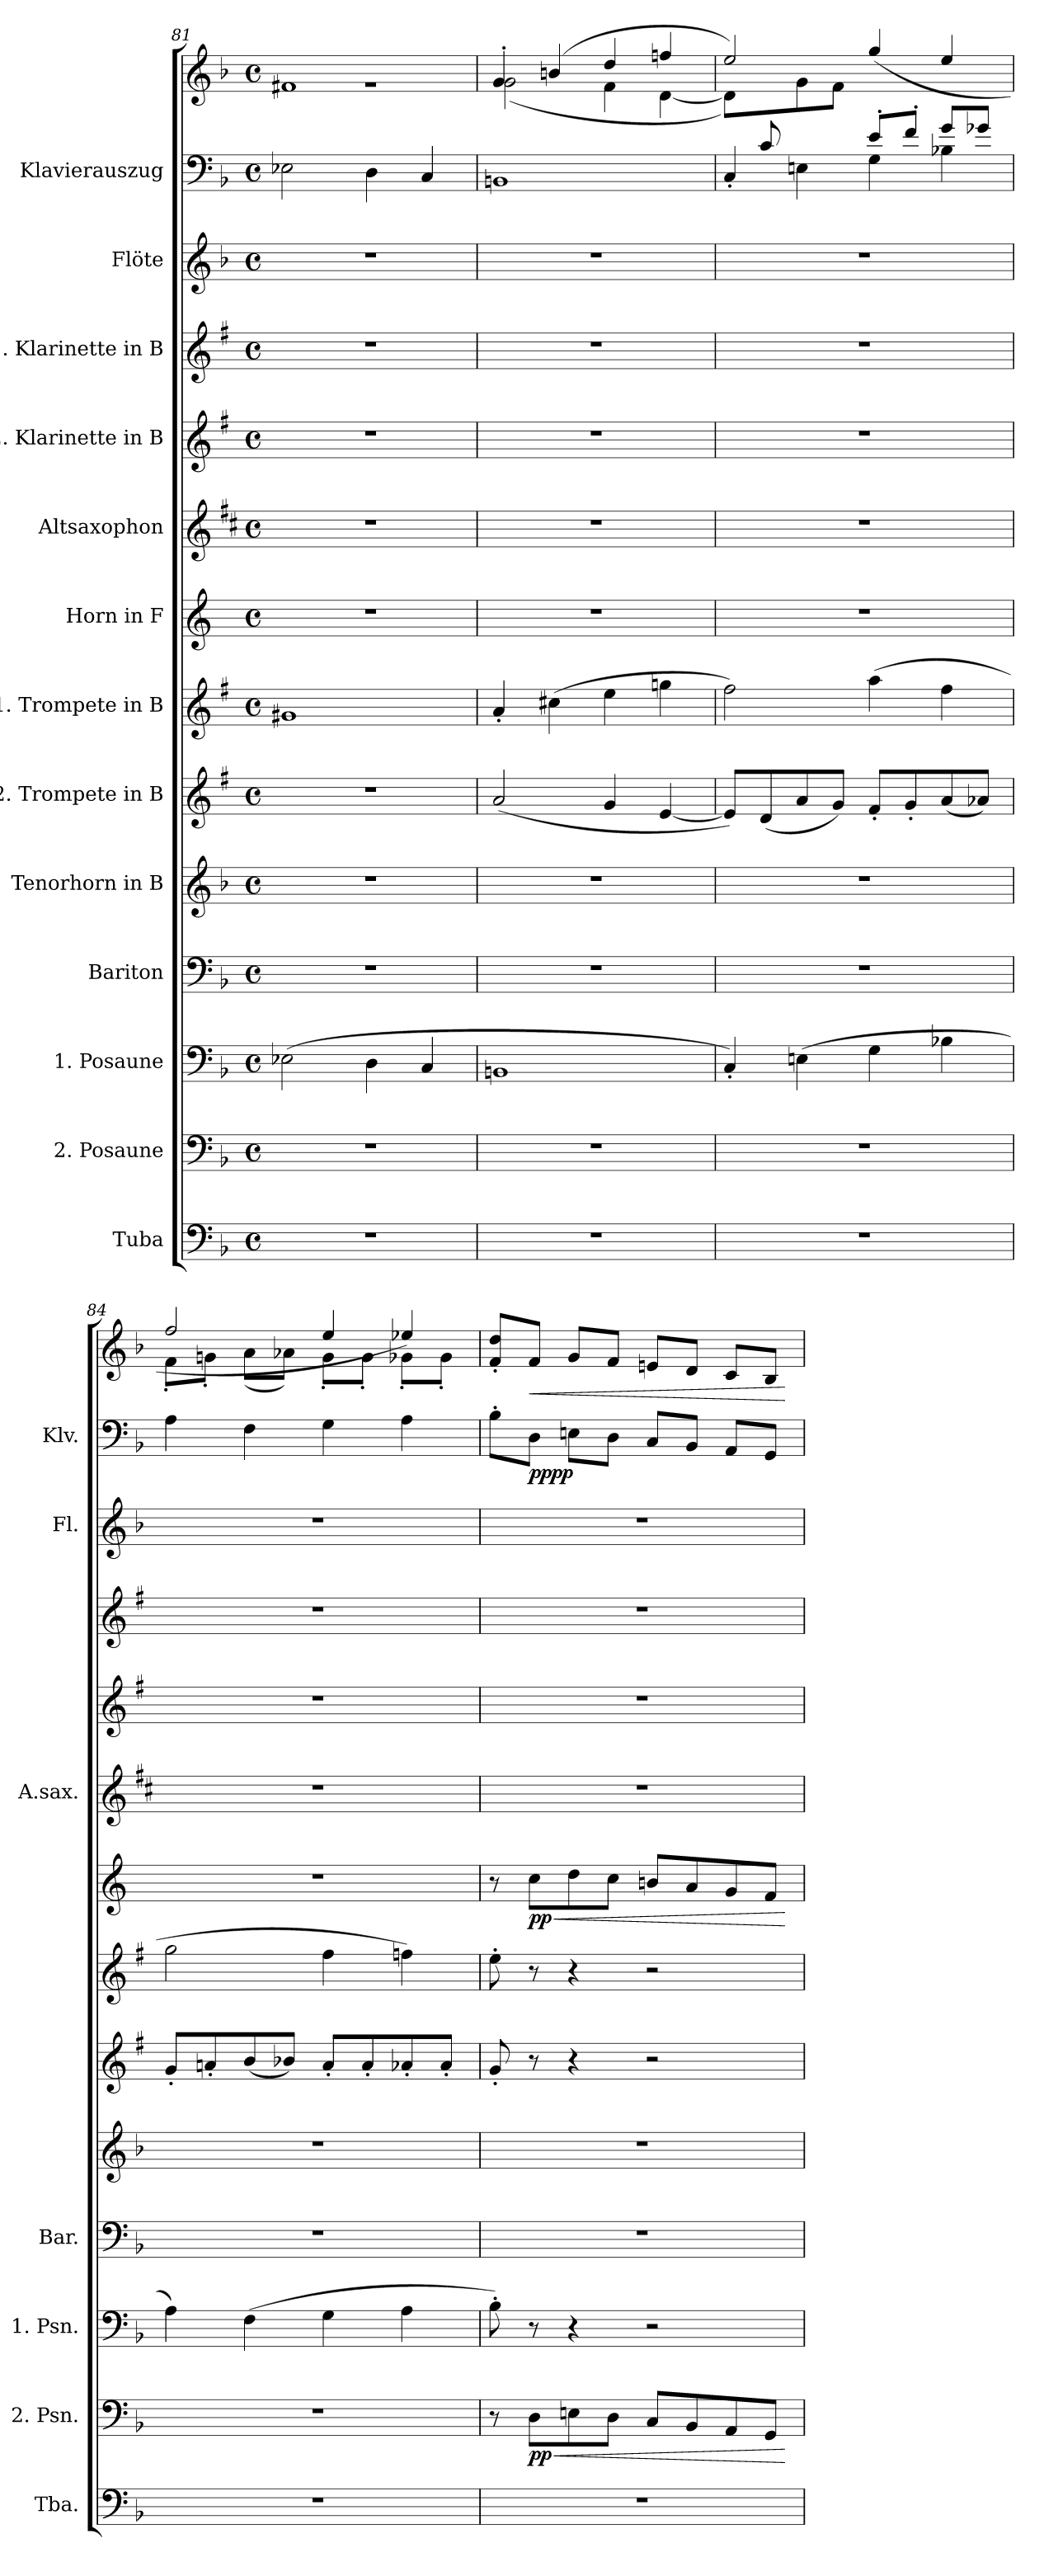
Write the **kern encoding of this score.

**kern	**kern	**dynam	**kern	**kern	**kern	**kern	**kern	**kern	**dynam	**kern	**kern	**kern	**kern	**kern	**kern	**dynam
*part13	*part12	*part12	*part11	*part10	*part9	*part8	*part7	*part6	*part6	*part5	*part4	*part3	*part2	*part1	*part1	*part1
*staff14	*staff13	*staff13	*staff12	*staff11	*staff10	*staff9	*staff8	*staff7	*staff7	*staff6	*staff5	*staff4	*staff3	*staff2	*staff1	*staff1/2
*I"Tuba	*I"2. Posaune	*	*I"1. Posaune	*I"Bariton	*I"Tenorhorn in B	*I"2. Trompete in B	*I"1. Trompete in B	*I"Horn in F	*	*I"Altsaxophon	*I"2. Klarinette in B	*I"1. Klarinette in B	*I"Flöte	*I"Klavierauszug	*	*
*I'Tba.	*I'2. Psn.	*	*I'1. Psn.	*I'Bar.	*	*	*	*	*	*I'A.sax.	*	*	*I'Fl.	*I'Klv.	*	*
*clefF4	*clefF4	*	*clefF4	*clefF4	*clefG2	*clefG2	*clefG2	*clefG2	*	*clefG2	*clefG2	*clefG2	*clefG2	*clefF4	*clefG2	*
*	*	*	*	*	*ITrd8c14	*ITrd1c2	*ITrd1c2	*ITrd4c7	*	*ITrd5c9	*ITrd1c2	*ITrd1c2	*	*	*	*
*k[b-]	*k[b-]	*	*k[b-]	*k[b-]	*k[b-]	*k[b-]	*k[b-]	*k[b-]	*	*k[b-]	*k[b-]	*k[b-]	*k[b-]	*k[b-]	*k[b-]	*
*M4/4	*M4/4	*	*M4/4	*M4/4	*M4/4	*M4/4	*M4/4	*M4/4	*	*M4/4	*M4/4	*M4/4	*M4/4	*M4/4	*M4/4	*
*met(c)	*met(c)	*	*met(c)	*met(c)	*met(c)	*met(c)	*met(c)	*met(c)	*	*met(c)	*met(c)	*met(c)	*met(c)	*met(c)	*met(c)	*
=81	=81	=81	=81	=81	=81	=81	=81	=81	=81	=81	=81	=81	=81	=81	=81	=81
*	*	*	*	*	*	*	*	*	*	*	*	*	*	*	*^	*
1r	1r	.	(>2E-X\	1r	1r	1r	1f#X	1r	.	1r	1r	1r	1r	2E-X\	1f#X	1rg	.
.	.	.	4D\	.	.	.	.	.	.	.	.	.	.	4D\	.	.	.
.	.	.	4C/	.	.	.	.	.	.	.	.	.	.	4C/	.	.	.
=82	=82	=82	=82	=82	=82	=82	=82	=82	=82	=82	=82	=82	=82	=82	=82	=82	=82
1r	1r	.	1BBn	1r	1r	(<2g/	4g'/	1r	.	1r	1r	1r	1r	1BBn	4g'/	(<2g\	.
.	.	.	.	.	.	.	(>4bn\	.	.	.	.	.	.	.	(>4bn/	.	.
.	.	.	.	.	.	4f/	4dd\	.	.	.	.	.	.	.	4dd/	4f\	.
.	.	.	.	.	.	[4d/	4ffn\	.	.	.	.	.	.	.	4ffn/	[4d\	.
=83	=83	=83	=83	=83	=83	=83	=83	=83	=83	=83	=83	=83	=83	=83	=83	=83	=83
*	*	*	*	*	*	*	*	*	*	*	*	*	*	*^	*	*	*
1r	1r	.	4C'/)	1r	1r	8d/L])	2ee\)	1r	.	1r	1r	1r	1r	8ryy	4C'/	2ee/)	8d\L])	.
.	.	.	.	.	.	(<8c/	.	.	.	.	.	.	.	(>8c/	.	.	8ryy	.
.	.	.	(>4En\	.	.	8g/	.	.	.	.	.	.	.	4ryy	4En\	.	8g\	.
.	.	.	.	.	.	8f/J)	.	.	.	.	.	.	.	.	.	.	8f\J)	.
.	.	.	4G\	.	.	8e'/L	(>4gg\	.	.	.	.	.	.	8e'/L	4G\	(>4gg/	2ryy	.
.	.	.	.	.	.	8f'/	.	.	.	.	.	.	.	8f'/J	.	.	.	.
.	.	.	4B-X\	.	.	(<8g/	4ee\	.	.	.	.	.	.	8g/L	4B-X\	4ee/	.	.
.	.	.	.	.	.	8g-X/J)	.	.	.	.	.	.	.	8g-X/J	.	.	.	.
*	*	*	*	*	*	*	*	*	*	*	*	*	*	*v	*v	*	*	*
!!LO:PB:g=z	!!
=84	=84	=84	=84	=84	=84	=84	=84	=84	=84	=84	=84	=84	=84	=84	=84	=84	=84
1r	1r	.	4A\)	1r	1r	8f'/L	2ff\	1r	.	1r	1r	1r	1r	4A\	2ff/	8f'\L	.
.	.	.	.	.	.	8gn'/	.	.	.	.	.	.	.	.	.	8gn'\J	.
.	.	.	(>4F\	.	.	(<8a/	.	.	.	.	.	.	.	4F\	.	(<8a\L	.
.	.	.	.	.	.	8a-X/J)	.	.	.	.	.	.	.	.	.	8a-X\J)	.
.	.	.	4G\	.	.	8g'/L	4ee\	.	.	.	.	.	.	4G\	4ee/	8g'\L	.
.	.	.	.	.	.	8g'/	.	.	.	.	.	.	.	.	.	8g'\J	.
.	.	.	4A\	.	.	8g-X'/	4ee-X\)	.	.	.	.	.	.	4A\	4ee-X/)	8g-X'\L	.
.	.	.	.	.	.	8g-'/J	.	.	.	.	.	.	.	.	.	8g-'\J	.
*	*	*	*	*	*	*	*	*	*	*	*	*	*	*	*v	*v	*
=85	=85	=85	=85	=85	=85	=85	=85	=85	=85	=85	=85	=85	=85	=85	=85	=85
1r	8r	.	8B-'\)	1r	1r	8f'/	8dd'\	8r	.	1r	1r	1r	1r	8B-'\L	8f'/ 8dd'/L	.
!	!	!LO:HP:b	!	!	!	!	!	!	!LO:HP:b	!	!	!	!	!	!	!LO:HP:b
!	!	!LO:DY:n=1:b	!	!	!	!	!	!	!LO:DY:n=1:b	!	!	!	!	!	!	!LO:DY:n=1:b=2
!	!	!	!	!	!	!	!	!	!	!	!	!	!	!	!	!LO:DY:n=2:b
.	8D\L	< pp	8r	.	.	8r	8r	8f\L	< pp	.	.	.	.	8D\J	8f/J	< pp pp
.	8En\	.	4r	.	.	4r	4r	8g\	.	.	.	.	.	8En\L	8g/L	.
.	8D\J	.	.	.	.	.	.	8f\J	.	.	.	.	.	8D\J	8f/J	.
.	8C/L	.	2r	.	.	2r	2r	8en/L	.	.	.	.	.	8C/L	8en/L	.
.	8BB-/	.	.	.	.	.	.	8d/	.	.	.	.	.	8BB-/J	8d/J	.
.	8AA/	.	.	.	.	.	.	8c/	.	.	.	.	.	8AA/L	8c/L	.
.	8GG/J	.	.	.	.	.	.	8B-/J	.	.	.	.	.	8GG/J	8B-/J	.
.	.	[	.	.	.	.	.	.	[	.	.	.	.	.	.	[
=	=	=	=	=	=	=	=	=	=	=	=	=	=	=	=	=
*-	*-	*-	*-	*-	*-	*-	*-	*-	*-	*-	*-	*-	*-	*-	*-	*-
